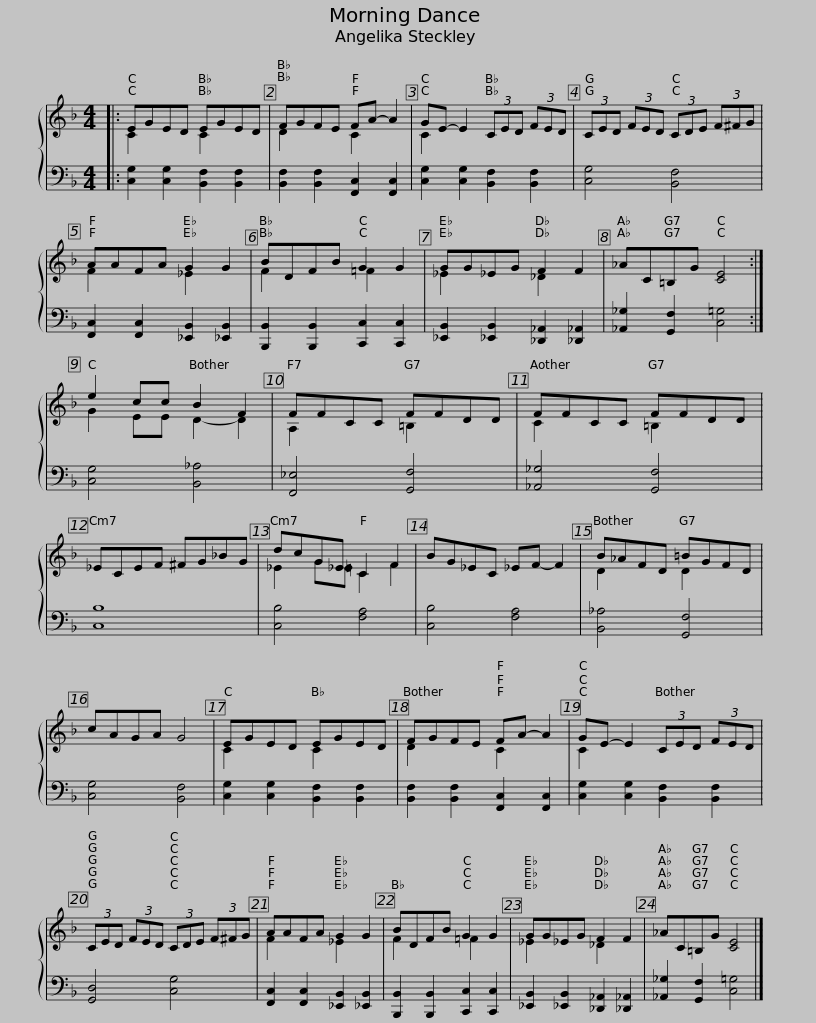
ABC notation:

X:1
%%score { ( 1 2 ) | 3 }
L:1/8
M:4/4
I:linebreak $
K:F
V:1 treble
V:2 treble
V:3 bass
V:1
|: EGED EGED | FGFE FA- A2 | GE- E2 (3CED (3FED | (3CED (3FED (3CDE (3F^FG |$ AAFA G2 G2 | %5
 BDFB G2 G2 | GG_EG F2 F2 | _AC=B,G [CE]4 :|$ e2 cc B2 F2 | FFCC FFDD | %10
 FFCC FFDD | _ECEF ^FG_BG |$ dcG_E C2 F2 | BG_EC _EF- F2 | B_AFD =BGFD | %15
 cAGA G4 |$ EGED EGED | FGFE FA- A2 | GE- E2 (3CED (3FED | (3CED (3FED (3CDE (3F^FG |$ %20
 AAFA G2 G2 | BDFB G2 G2 | GG_EG F2 F2 | _AC=B,G [CE]4 |] %24
V:2
|: C2 x2 C2 x2 | D2 x2 C2 x2 | C2 x6 | x8 |$ F2 x2 _E2 x2 | %5
 F2 x2 =F2 x2 | _E2 x2 _D2 x2 | x8 :|$ G2 EE D2- D2 | A,2 x2 =B,2 x2 | %10
 C2 x2 =B,2 x2 | x8 |$ _E2 G=E C2 F2 | x8 | D2 x2 D2 x2 | %15
 x8 |$ C2 x2 C2 x2 | D2 x2 C2 x2 | C2 x6 | x8 |$ %20
 F2 x2 _E2 x2 | F2 x2 =F2 x2 | _E2 x2 _D2 x2 | x8 |] %24
V:3
|: [C,G,]2 [C,G,]2 [B,,F,]2 [B,,F,]2 | [B,,F,]2 [B,,F,]2 [F,,C,]2 [F,,C,]2 | [C,G,]2 [C,G,]2 [B,,F,]2 [B,,F,]2 | [C,G,]4 [B,,F,]4 |$ [F,,C,]2 [F,,C,]2 [_E,,B,,]2 [_E,,B,,]2 | %5
 [B,,,B,,]2 [B,,,B,,]2 [C,,C,]2 [C,,C,]2 | [_E,,B,,]2 [_E,,B,,]2 [_D,,_A,,]2 [_D,,_A,,]2 | [_A,,_G,]2 [G,,F,]2 [C,=G,]4 :|$ [C,G,]4 [B,,_A,]4 | [F,,_E,]4 [G,,F,]4 | %10
 [_A,,_G,]4 [G,,F,]4 | [C,B,]8 |$ [C,B,]4 [F,A,]4 | [C,B,]4 [F,A,]4 | [B,,_A,]4 [G,,F,]4 | %15
 [C,G,]4 [B,,F,]4 |$ [C,G,]2 [C,G,]2 [B,,F,]2 [B,,F,]2 | [B,,F,]2 [B,,F,]2 [F,,C,]2 [F,,C,]2 | [C,G,]2 [C,G,]2 [B,,F,]2 [B,,F,]2 | [G,,D,]4 [C,G,]4 |$ %20
 [F,,C,]2 [F,,C,]2 [_E,,B,,]2 [_E,,B,,]2 | [B,,,B,,]2 [B,,,B,,]2 [C,,C,]2 [C,,C,]2 | [_E,,B,,]2 [_E,,B,,]2 [_D,,_A,,]2 [_D,,_A,,]2 | [_A,,_G,]2 [G,,F,]2 [C,=G,]4 |] %24
